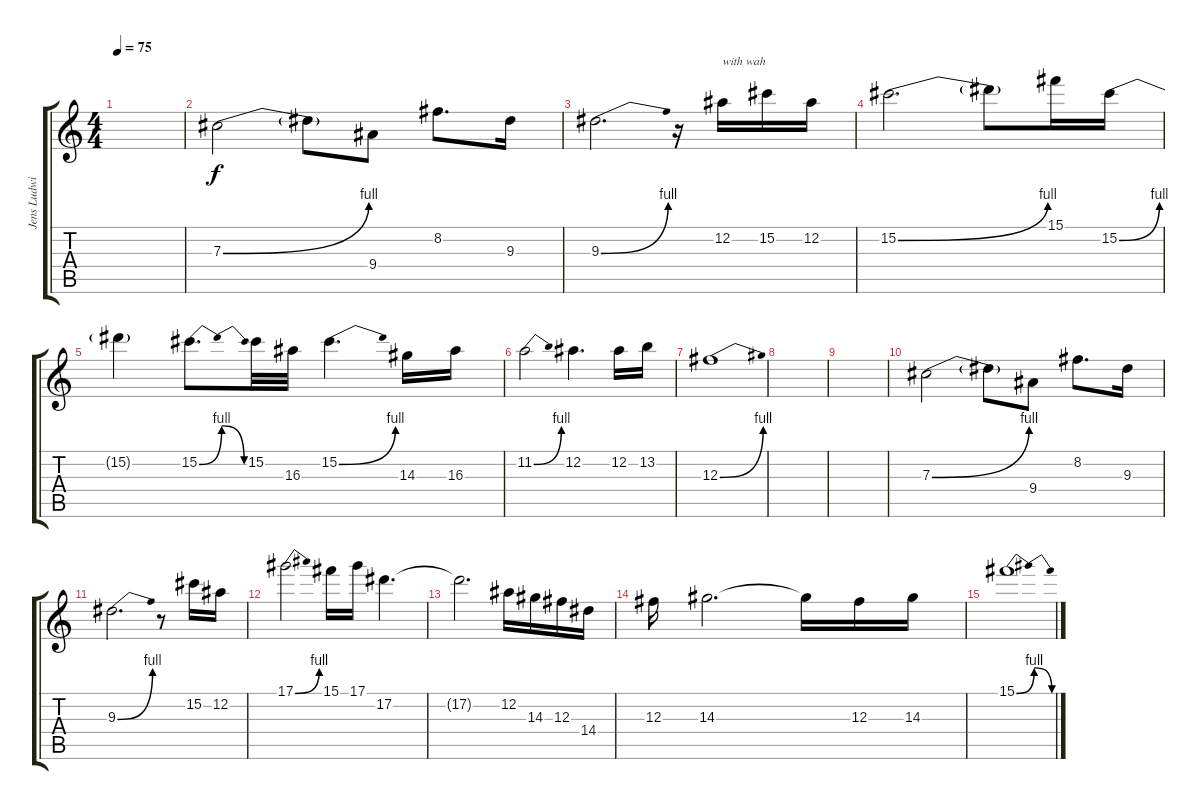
\track ("Jens Ludwig" "Jens Ludwi") {instrument distortionguitar}
\staff {score tabs}
\tuning (Eb4 Bb3 Gb3 Db3 Ab2 Eb2) {hide}
\ts (4 4)
\tempo 75
\clef g2
\ks c
|
7.3{be (bend 0 0 60 4)}.2{volume 11} 7.3{t}.8 9.4.8 8.2.8{d} 9.3.16 |
9.3{be (bend 0 0 60 4)}.2{d} r.16 12.2.16{txt "with wah"} 15.2.16 12.2.16 |
15.2{be (bend 0 0 60 4)}.2{d} 15.2{t}.8 15.1.16 15.2{be (bend 0 0 60 4)}.16 |
15.2{t}.4 15.2{be (bendrelease 0 0 15 4 30 4 60 0)}.8{d} 15.2.32 16.3.32 15.2{be (bend 0 0 60 4)}.4{d} 14.3.16 16.3.16 |
11.2{be (bend 0 0 60 4)}.2 12.2.4{d} 12.2.16 13.2.16 |
12.3{be (bend 0 0 60 4)}.1 |
|
|
7.3{be (bend 0 0 60 4)}.2{volume 8} 7.3{t}.8 9.4.8 8.2.8{d} 9.3.16 |
9.3{be (bend 0 0 60 4)}.2{d} r.8 15.2.16{volume 13} 12.2.16 |
17.1{be (bend 0 0 60 4)}.2 15.1.16 17.1.16 17.2.4{d} |
17.2{t}.2{d} 12.2.16 14.3.16 12.3.16 14.4.16 |
12.3.16 14.3.2{d} 14.3{t}.16 12.3.16 14.3.16 |
15.1{be (bendrelease 0 0 5 4 15 4 60 0)}.1
